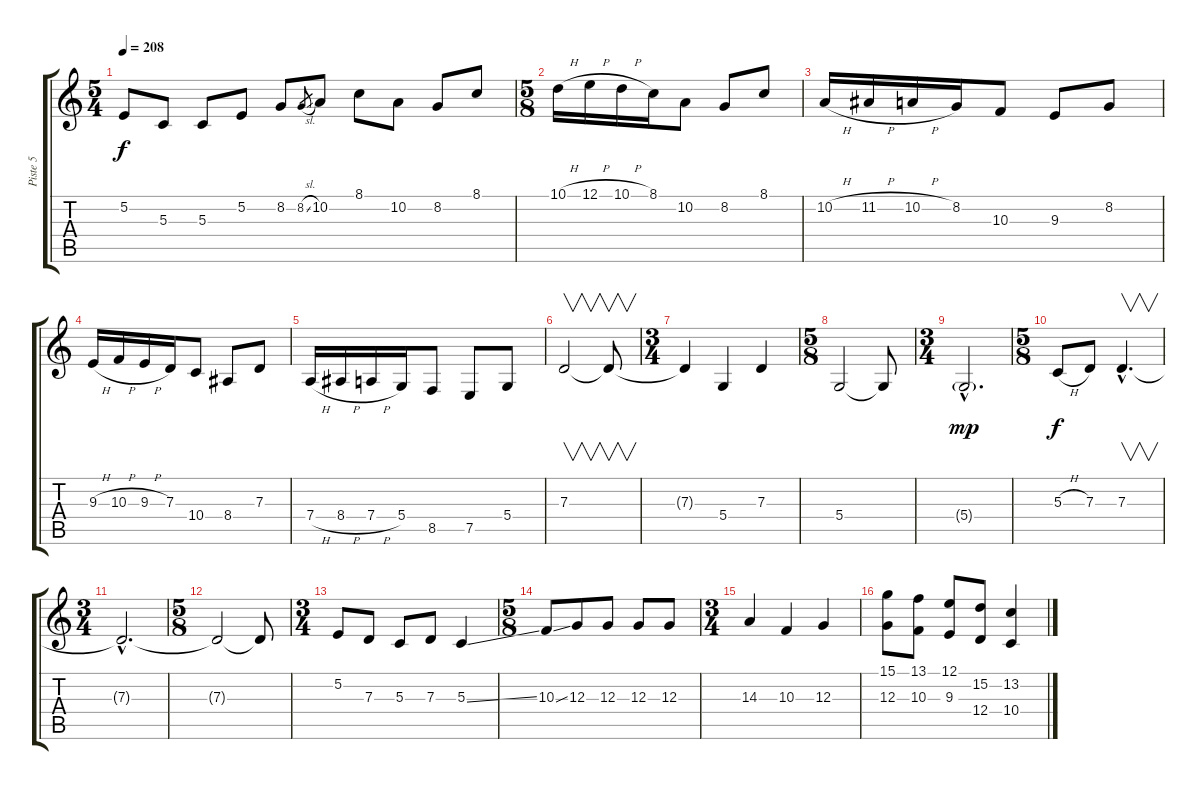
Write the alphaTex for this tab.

\track ("Piste 5" "Piste 5") {instrument sitar}
\staff {score tabs}
\tuning (E4 B3 G3 D3 A2 E2) {hide}
\ts (5 4)
\tempo 208
\clef g2
\ks c
5.2.8{dy f} 5.3.8 5.3.8 5.2.8 8.2.8 8.2{sl}.8{gr} 10.2.8 8.1.8 10.2.8 8.2.8 8.1.8 |
\ts (5 8)
10.1{h}.16 12.1{h}.16 10.1{h}.16 8.1.16 10.2.8 8.2.8 8.1.8 |
10.2{h}.16 11.2{h}.16 10.2{h}.16 8.2.16 10.3.8 9.3.8 8.2.8 |
9.3{h}.16 10.3{h}.16 9.3{h}.16 7.3.16 10.4.8 8.4.8 7.3.8 |
7.4{h}.16 8.4{h}.16 7.4{h}.16 5.4.16 8.5.8 7.5.8 5.4.8 |
7.3.2{v} 7.3{t}.8{v} |
\ts (3 4)
7.3{t}.4 5.4.4 7.3.4 |
\ts (5 8)
5.4.2 5.4{t}.8 |
\ts (3 4)
5.4{g hac}.2{d dy mp} |
\ts (5 8)
5.3{h}.8{dy f} 7.3.8 7.3{hac}.4{v d} |
\ts (3 4)
7.3{hac t}.2{d} |
\ts (5 8)
7.3{t}.2 7.3{t}.8 |
\ts (3 4)
5.2.8 7.3.8 5.3.8 7.3.8 5.3{ss}.4 |
\ts (5 8)
10.3{ss}.8 12.3.8 12.3.8 12.3.8 12.3.8 |
\ts (3 4)
14.3.4 10.3.4 12.3.4 |
(15.1 12.3).8 (13.1 10.3).8 (12.1 9.3).8 (15.2 12.4).8 (13.2 10.4).4
